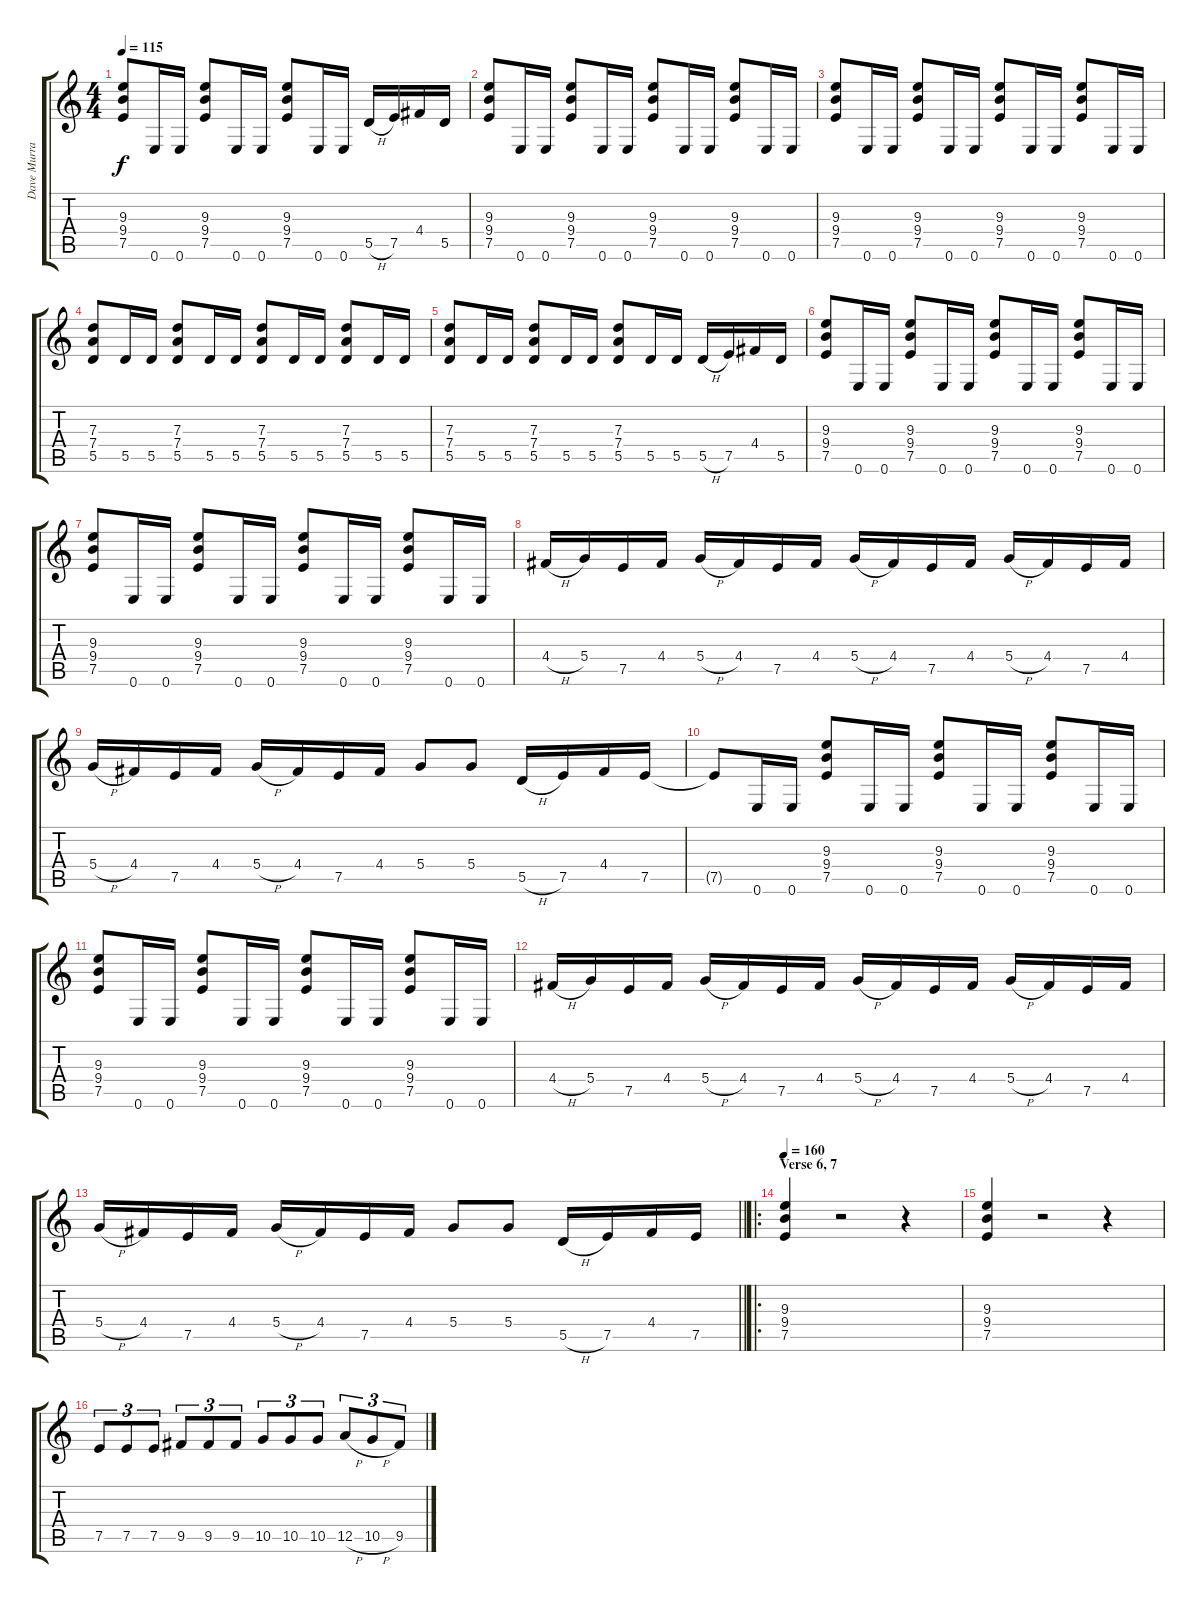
\track ("Dave Murray" "Dave Murra") {instrument distortionguitar}
\staff {score tabs}
\tuning (E4 B3 G3 D3 A2 E2) {hide}
\ts (4 4)
\tempo 115
\clef g2
\ks c
(9.3 9.4 7.5).8{dy f} 0.6.16 0.6.16 (9.3 9.4 7.5).8 0.6.16 0.6.16 (9.3 9.4 7.5).8 0.6.16 0.6.16 5.5{h}.16 7.5.16 4.4.16 5.5.16 |
(9.3 9.4 7.5).8 0.6.16 0.6.16 (9.3 9.4 7.5).8 0.6.16 0.6.16 (9.3 9.4 7.5).8 0.6.16 0.6.16 (9.3 9.4 7.5).8 0.6.16 0.6.16 |
(9.3 9.4 7.5).8 0.6.16 0.6.16 (9.3 9.4 7.5).8 0.6.16 0.6.16 (9.3 9.4 7.5).8 0.6.16 0.6.16 (9.3 9.4 7.5).8 0.6.16 0.6.16 |
(7.3 7.4 5.5).8 5.5.16 5.5.16 (7.3 7.4 5.5).8 5.5.16 5.5.16 (7.3 7.4 5.5).8 5.5.16 5.5.16 (7.3 7.4 5.5).8 5.5.16 5.5.16 |
(7.3 7.4 5.5).8 5.5.16 5.5.16 (7.3 7.4 5.5).8 5.5.16 5.5.16 (7.3 7.4 5.5).8 5.5.16 5.5.16 5.5{h}.16 7.5.16 4.4.16 5.5.16 |
(9.3 9.4 7.5).8 0.6.16 0.6.16 (9.3 9.4 7.5).8 0.6.16 0.6.16 (9.3 9.4 7.5).8 0.6.16 0.6.16 (9.3 9.4 7.5).8 0.6.16 0.6.16 |
(9.3 9.4 7.5).8 0.6.16 0.6.16 (9.3 9.4 7.5).8 0.6.16 0.6.16 (9.3 9.4 7.5).8 0.6.16 0.6.16 (9.3 9.4 7.5).8 0.6.16 0.6.16 |
4.4{h}.16 5.4.16 7.5.16 4.4.16 5.4{h}.16 4.4.16 7.5.16 4.4.16 5.4{h}.16 4.4.16 7.5.16 4.4.16 5.4{h}.16 4.4.16 7.5.16 4.4.16 |
5.4{h}.16 4.4.16 7.5.16 4.4.16 5.4{h}.16 4.4.16 7.5.16 4.4.16 5.4.8 5.4.8 5.5{h}.16 7.5.16 4.4.16 7.5.16 |
7.5{t}.8 0.6.16 0.6.16 (9.3 9.4 7.5).8 0.6.16 0.6.16 (9.3 9.4 7.5).8 0.6.16 0.6.16 (9.3 9.4 7.5).8 0.6.16 0.6.16 |
(9.3 9.4 7.5).8 0.6.16 0.6.16 (9.3 9.4 7.5).8 0.6.16 0.6.16 (9.3 9.4 7.5).8 0.6.16 0.6.16 (9.3 9.4 7.5).8 0.6.16 0.6.16 |
4.4{h}.16 5.4.16 7.5.16 4.4.16 5.4{h}.16 4.4.16 7.5.16 4.4.16 5.4{h}.16 4.4.16 7.5.16 4.4.16 5.4{h}.16 4.4.16 7.5.16 4.4.16 |
\barLineRight lightlight
5.4{h}.16 4.4.16 7.5.16 4.4.16 5.4{h}.16 4.4.16 7.5.16 4.4.16 5.4.8 5.4.8 5.5{h}.16 7.5.16 4.4.16 7.5.16 |
\ro
\section ("" "Verse 6, 7")
\tempo 160
(9.3 9.4 7.5).4 r.2 r.4 |
(9.3 9.4 7.5).4 r.2 r.4 |
7.5.8{tu (3 2)} 7.5.8{tu (3 2)} 7.5.8{tu (3 2)} 9.5.8{tu (3 2)} 9.5.8{tu (3 2)} 9.5.8{tu (3 2)} 10.5.8{tu (3 2)} 10.5.8{tu (3 2)} 10.5.8{tu (3 2)} 12.5{h}.8{tu (3 2)} 10.5{h}.8{tu (3 2)} 9.5.8{tu (3 2)}
